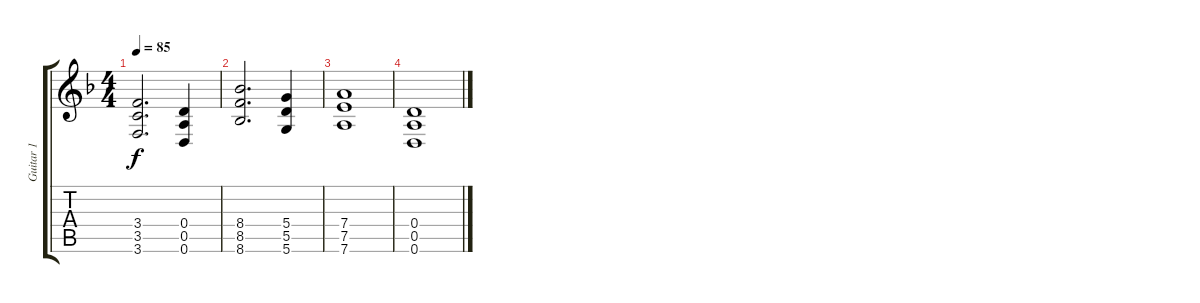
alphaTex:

\track ("Guitar 1" "Guitar 1") {instrument distortionguitar}
\staff {score tabs}
\tuning (E4 B3 G3 D3 A2 D2) {hide}
\ts (4 4)
\tempo 85
\clef g2
\ks dminor
(3.4 3.5 3.6).2{d dy f} (0.4 0.5 0.6).4 |
(8.4 8.5 8.6).2{d} (5.4 5.5 5.6).4 |
(7.4 7.5 7.6).1 |
(0.4 0.5 0.6).1
